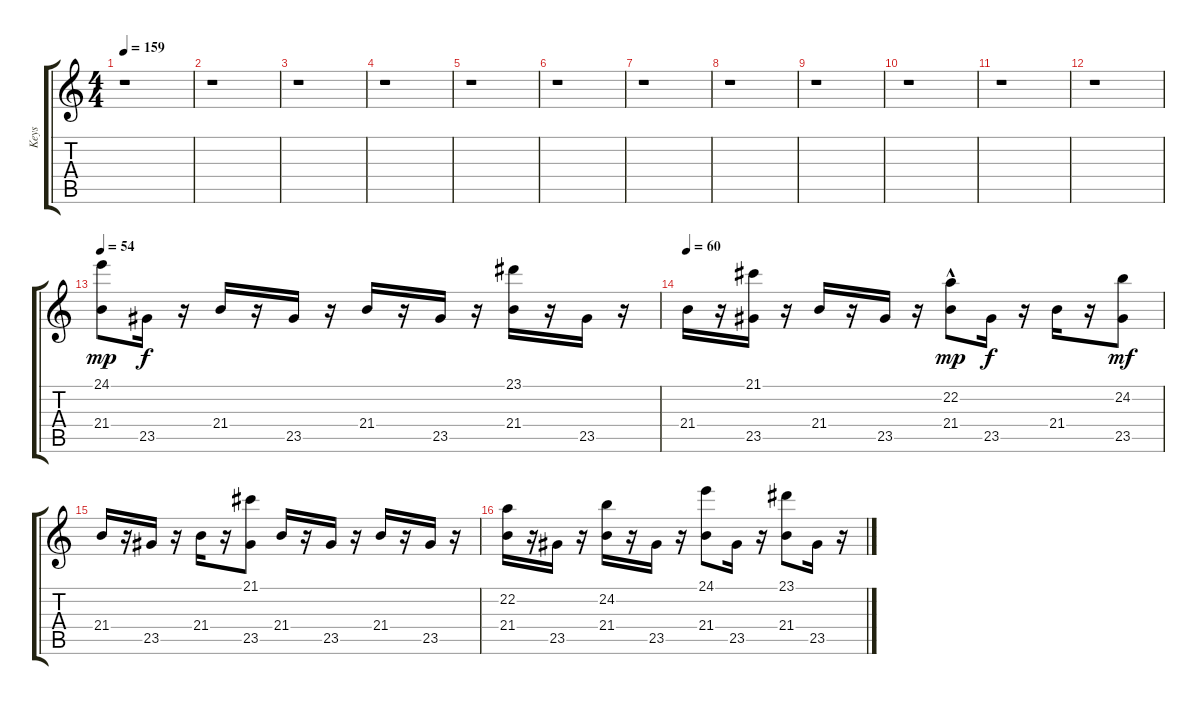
\track ("Keys" "Keys") {instrument stringensemble2}
\staff {score tabs}
\tuning (E4 B3 G3 D3 A2 E2) {hide}
\ts (4 4)
\tempo 159
\clef g2
\ks c
r.1{dy ff} |
r.1 |
r.1 |
r.1 |
r.1 |
r.1 |
r.1 |
r.1 |
r.1 |
r.1 |
r.1 |
r.1 |
\tempo 54
(24.1 21.4).8{dy mp balance 6} 23.5.16{dy f} r.16 21.4.16 r.16 23.5.16 r.16 21.4.16 r.16 23.5.16 r.16 (23.1 21.4).16 r.16 23.5.16 r.16 |
\tempo 60
21.4.16 r.16 (21.1 23.5).16 r.16 21.4.16 r.16 23.5.16 r.16 (22.2{hac} 21.4).8{dy mp} 23.5.16{dy f} r.16 21.4.16 r.16 (24.2 23.5).8{dy mf} |
21.4.16 r.16 23.5.16 r.16 21.4.16 r.16 (21.1 23.5).8 21.4.16 r.16 23.5.16 r.16 21.4.16 r.16 23.5.16 r.16 |
(22.2 21.4).16 r.16 23.5.16 r.16 (24.2 21.4).16 r.16 23.5.16 r.16 (24.1 21.4).8 23.5.16 r.16 (23.1 21.4).8 23.5.16 r.16
